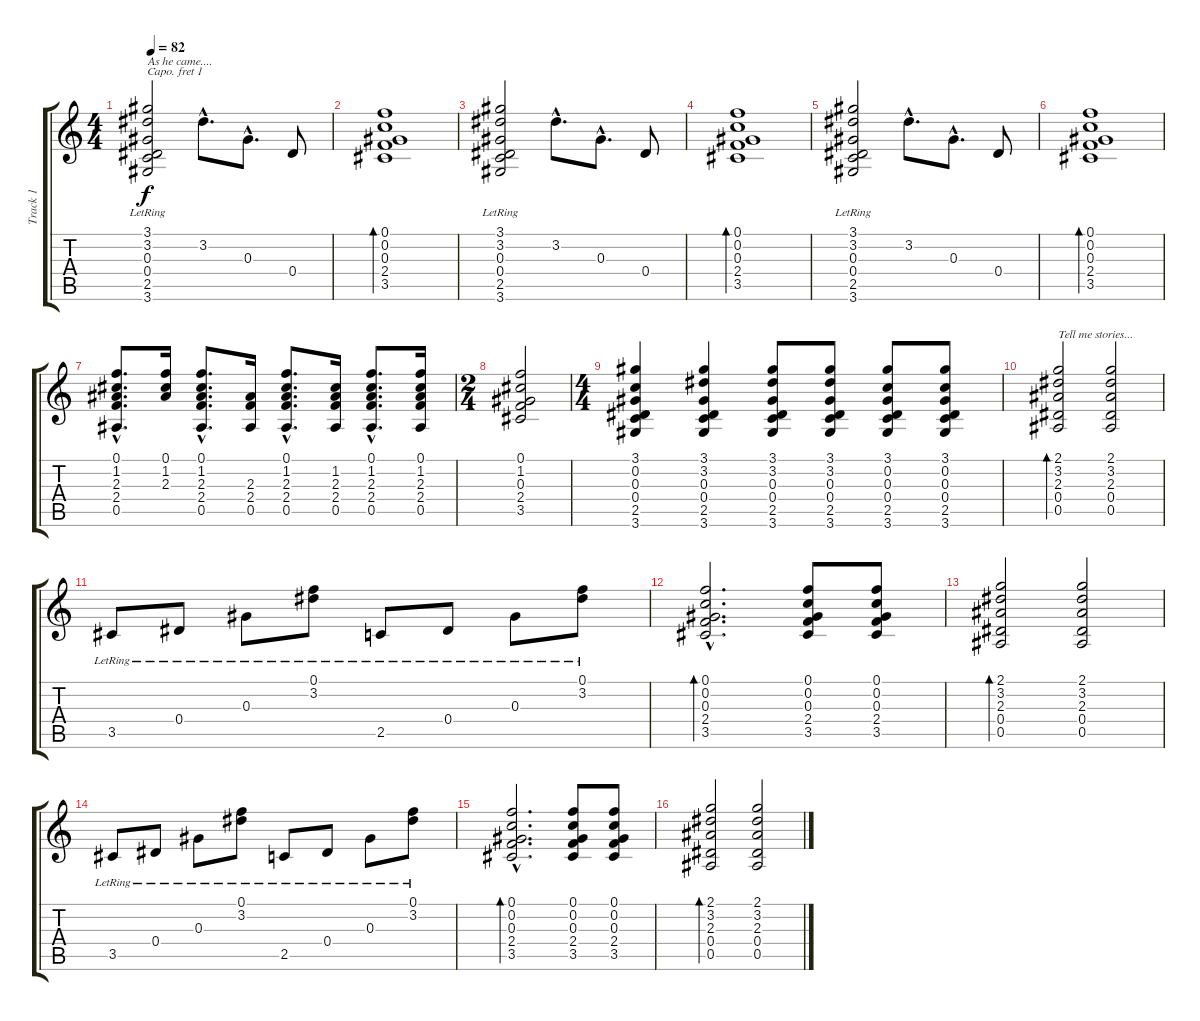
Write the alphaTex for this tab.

\track ("Track 1" "Track 1") {instrument acousticguitarnylon}
\staff {score tabs}
\capo 1
\tuning (E4 B3 G3 D3 A2 E2) {hide}
\ts (4 4)
\tempo 82
\clef g2
\ks c
(3.1{lr} 3.2{lr} 0.3{lr} 0.4{lr} 2.5{lr} 3.6{lr}).2{txt "As he came...." dy f} 3.2{hac}.8{d} 0.3{hac}.8{d} 0.4.8 |
(0.1 0.2 0.3 2.4 3.5).1{bd 120} |
(3.1{lr} 3.2{lr} 0.3{lr} 0.4{lr} 2.5{lr} 3.6{lr}).2 3.2{hac}.8{d} 0.3{hac}.8{d} 0.4.8 |
(0.1 0.2 0.3 2.4 3.5).1{bd 120} |
(3.1{lr} 3.2{lr} 0.3{lr} 0.4{lr} 2.5{lr} 3.6{lr}).2 3.2{hac}.8{d} 0.3{hac}.8{d} 0.4.8 |
(0.1 0.2 0.3 2.4 3.5).1{bd 120} |
(0.1{hac} 1.2{hac} 2.3{hac} 2.4{hac} 0.5{hac}).8{d} (0.1 1.2 2.3).16 (0.1{hac} 1.2{hac} 2.3{hac} 2.4{hac} 0.5{hac}).8{d} (2.3 2.4 0.5).16 (0.1{hac} 1.2{hac} 2.3{hac} 2.4{hac} 0.5{hac}).8{d} (1.2 2.3 2.4 0.5).16 (0.1{hac} 1.2{hac} 2.3{hac} 2.4{hac} 0.5{hac}).8{d} (0.1 1.2 2.3 2.4 0.5).16 |
\ts (2 4)
(0.1 1.2 0.3 2.4 3.5).2 |
\ts (4 4)
(3.1 0.2 0.3 0.4 2.5 3.6).4 (3.1 3.2 0.3 0.4 2.5 3.6).4 (3.1 3.2 0.3 0.4 2.5 3.6).8 (3.1 3.2 0.3 0.4 2.5 3.6).8 (3.1 0.2 0.3 0.4 2.5 3.6).8 (3.1 0.2 0.3 0.4 2.5 3.6).8 |
(2.1 3.2 2.3 0.4 0.5).2{bd 120 txt "Tell me stories..."} (2.1 3.2 2.3 0.4 0.5).2 |
3.5{lr}.8 0.4{lr}.8 0.3{lr}.8 (0.1{lr} 3.2{lr}).8 2.5{lr}.8 0.4{lr}.8 0.3{lr}.8 (0.1{lr} 3.2{lr}).8 |
(0.1{hac} 0.2{hac} 0.3{hac} 2.4{hac} 3.5).2{d bd 120} (0.1 0.2 0.3 2.4 3.5).8 (0.1 0.2 0.3 2.4 3.5).8 |
(2.1 3.2 2.3 0.4 0.5).2{bd 120} (2.1 3.2 2.3 0.4 0.5).2 |
3.5{lr}.8 0.4{lr}.8 0.3{lr}.8 (0.1{lr} 3.2{lr}).8 2.5{lr}.8 0.4{lr}.8 0.3{lr}.8 (0.1{lr} 3.2{lr}).8 |
(0.1{hac} 0.2{hac} 0.3{hac} 2.4{hac} 3.5).2{d bd 120} (0.1 0.2 0.3 2.4 3.5).8 (0.1 0.2 0.3 2.4 3.5).8 |
(2.1 3.2 2.3 0.4 0.5).2{bd 120} (2.1 3.2 2.3 0.4 0.5).2
